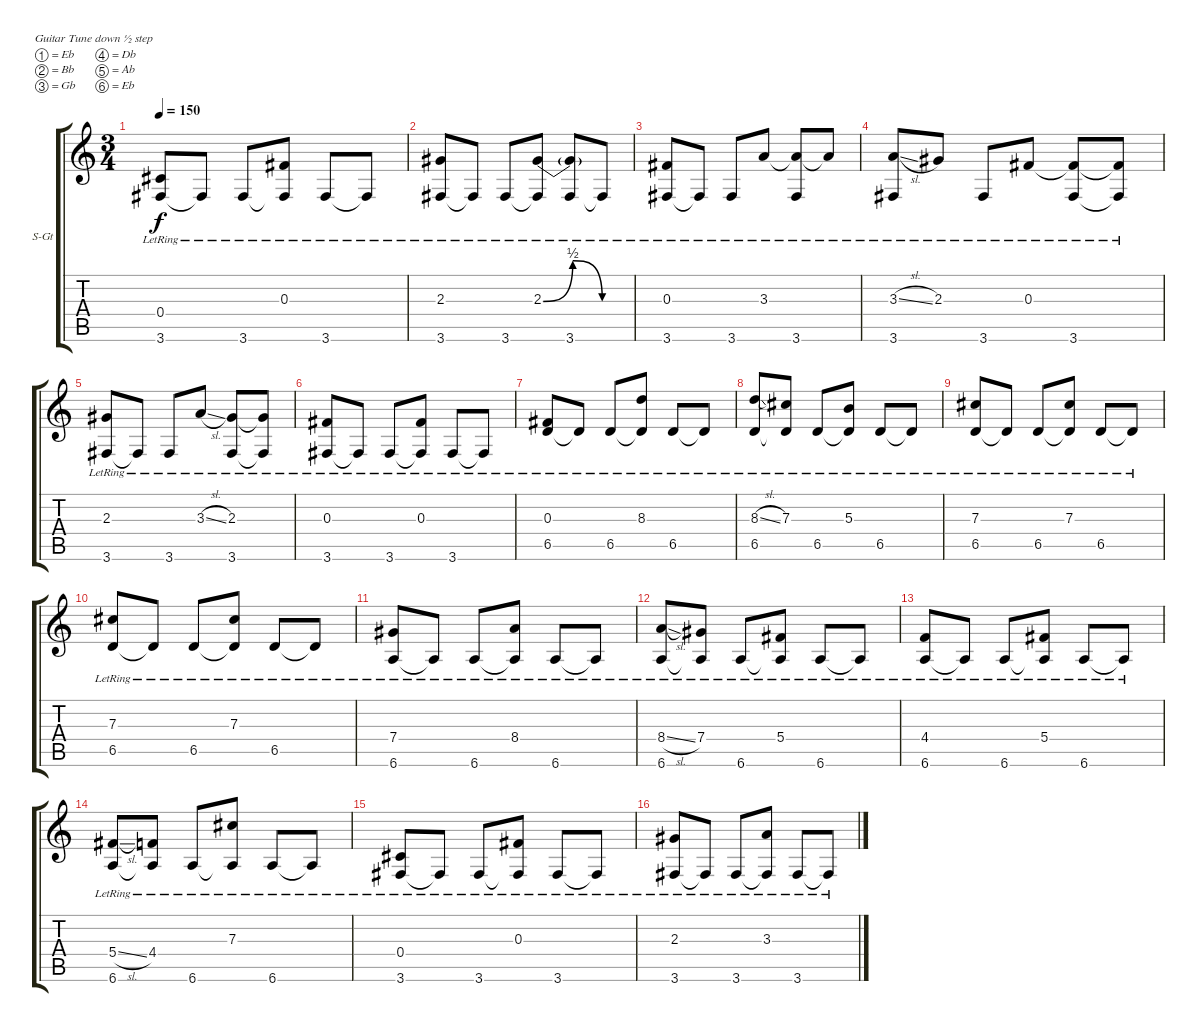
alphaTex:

\defaultSystemsLayout 4
\bracketExtendMode groupsimilarinstruments
\firstSystemTrackNameOrientation horizontal
\otherSystemsTrackNameOrientation horizontal
\track ("Mark" "S-Gt") {mute instrument acousticguitarsteel}
\staff {score tabs}
\tuning (Eb4 Bb3 Gb3 Db3 Ab2 Eb2)
\ts (3 4)
\tempo 150
\clef g2
\ks c
(3.6{lr} 0.4{lr}).8{dy f} 3.6{lr t}.8 3.6{lr}.8 (3.6{lr t} 0.3{lr}).8 3.6{lr}.8 3.6{lr t}.8 |
(3.6{lr} 2.3{lr}).8 3.6{lr t}.8 3.6{lr}.8 (3.6{lr t} 2.3{be (bendrelease 0 0 10.2 2 20.4 2 30 0) lr}).8 (3.6{lr} 2.3{lr t}).8 3.6{lr t}.8 |
(3.6{lr} 0.3{lr}).8 3.6{lr t}.8 3.6{lr}.8 3.3{lr}.8 (3.6{lr} 3.3{lr t}).8 3.3{lr t}.8 |
(3.6{lr} 3.3{sl}).8 2.3{lr}.8 3.6{lr}.8 0.3{lr}.8 (3.6{lr} 0.3{lr t}).8 (3.6{lr t} 0.3{lr t}).8 |
(3.6{lr} 2.3{lr}).8 3.6{lr t}.8 3.6{lr}.8 3.3{sl lr}.8 (3.6{lr} 2.3{lr}).8 (2.3{lr t} 3.6{lr t}).8 |
(3.6{lr} 0.3{lr}).8 3.6{lr t}.8 3.6{lr}.8 (3.6{lr t} 0.3{lr}).8 3.6{lr}.8 3.6{lr t}.8 |
(6.5{lr} 0.3{lr}).8 6.5{lr t}.8 6.5{lr}.8 (6.5{lr t} 8.3{lr}).8 6.5{lr}.8 6.5{lr t}.8 |
(6.5{lr} 8.3{sl lr}).8 (6.5{lr t} 7.3{lr}).8 6.5{lr}.8 (6.5{lr t} 5.3{lr}).8 6.5{lr}.8 6.5{lr t}.8 |
(6.5{lr} 7.3{lr}).8 6.5{lr t}.8 6.5{lr}.8 (6.5{lr t} 7.3{lr}).8 6.5{lr}.8 6.5{lr t}.8 |
(6.5{lr} 7.3{lr}).8 6.5{lr t}.8 6.5{lr}.8 (6.5{lr t} 7.3{lr}).8 6.5{lr}.8 6.5{lr t}.8 |
(6.6{lr} 7.4{lr}).8 6.6{lr t}.8 6.6{lr}.8 (6.6{lr t} 8.4{lr}).8 6.6{lr}.8 6.6{lr t}.8 |
(6.6{lr} 8.4{sl lr}).8 (6.6{lr t} 7.4{lr}).8 6.6{lr}.8 (6.6{lr t} 5.4{lr}).8 6.6{lr}.8 6.6{lr t}.8 |
(6.6{lr} 4.4{lr}).8 6.6{lr t}.8 6.6{lr}.8 (6.6{lr t} 5.4{lr}).8 6.6{lr}.8 6.6{lr t}.8 |
(6.6{lr} 5.4{sl lr}).8 (6.6{lr t} 4.4{lr}).8 6.6{lr}.8 (6.6{lr t} 7.3{lr}).8 6.6{lr}.8 6.6{lr t}.8 |
(3.6{lr} 0.4{lr}).8 3.6{lr t}.8 3.6{lr}.8 (3.6{lr t} 0.3{lr}).8 3.6{lr}.8 3.6{lr t}.8 |
(3.6{lr} 2.3{lr}).8 3.6{lr t}.8 3.6{lr}.8 (3.6{lr t} 3.3{lr}).8 3.6{lr}.8 3.6{lr t}.8
